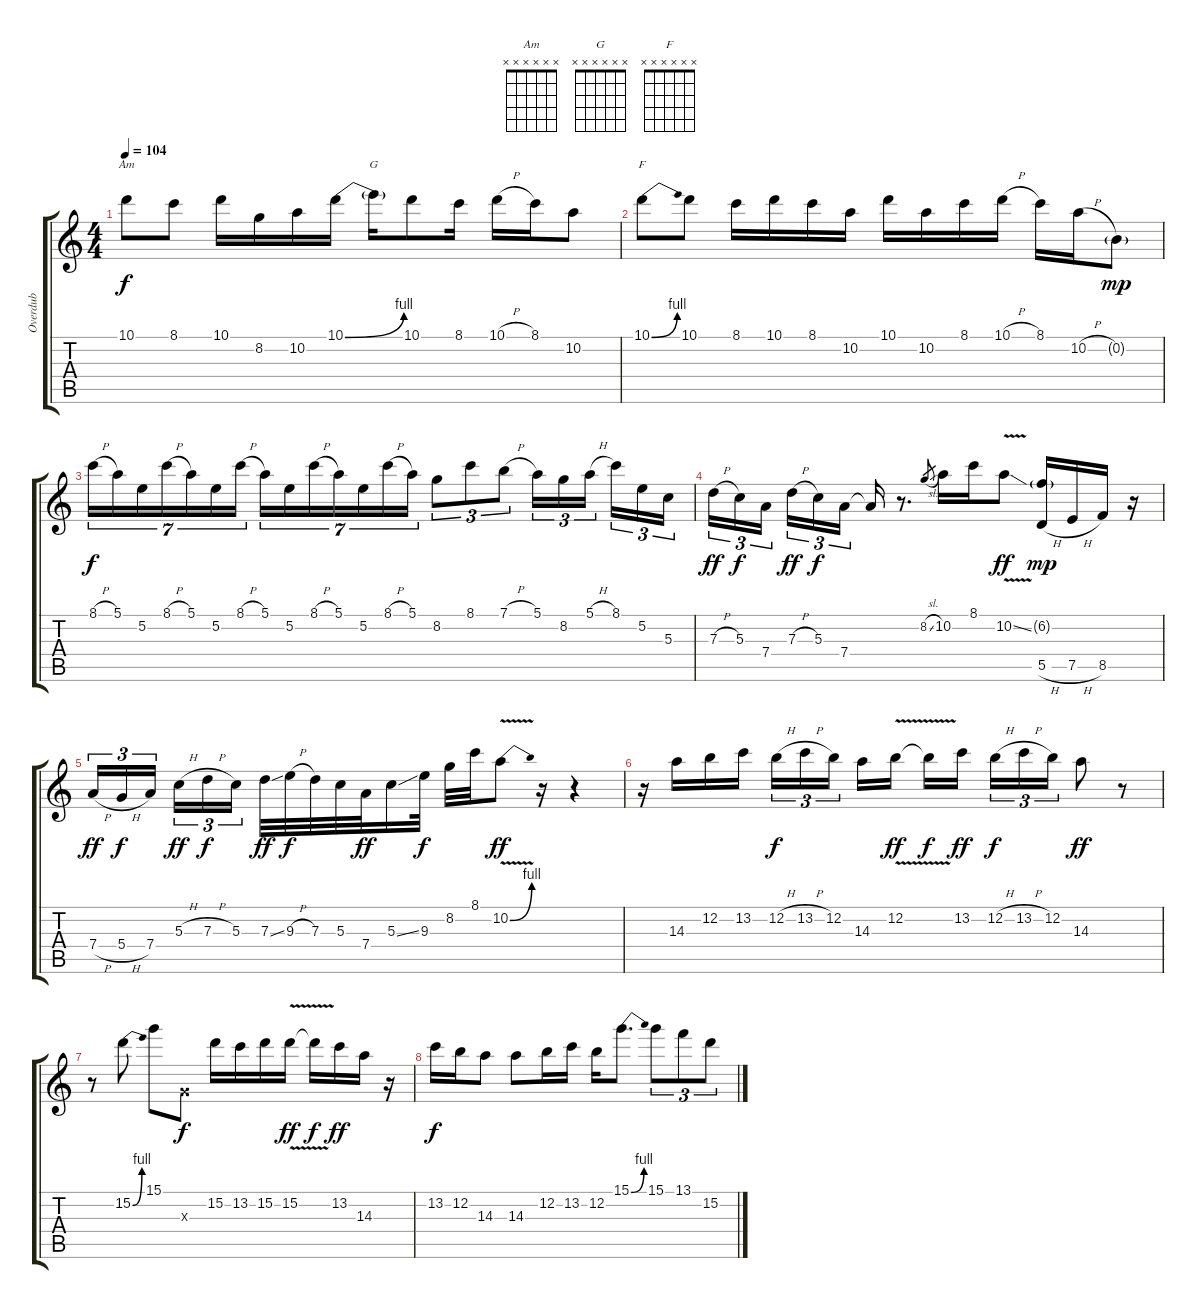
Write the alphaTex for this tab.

\track ("Overdub" "Overdub") {instrument fretlessbass}
\staff {score tabs}
\tuning (E4 B3 G3 D3 A2 E2) {hide}
\chord ("Am" x x x x x x)
\chord ("G" x x x x x x)
\chord ("F" x x x x x x)
\ts (4 4)
\tempo 104
\clef g2
\ks c
10.1.8{ch "Am" dy f} 8.1.8 10.1.16 8.2.16 10.2.16 10.1{be (bend 0 0 60 4)}.16 10.1{t}.16{ch "G"} 10.1.8 8.1.16 10.1{h}.16 8.1.16 10.2.8 |
10.1{be (bend 0 0 60 4)}.8{ch "F"} 10.1.8 8.1.16 10.1.16 8.1.16 10.2.16 10.1.16 10.2.16 8.1.16 10.1{h}.16 8.1.16 10.2{h}.16 0.2{g}.8{dy mp} |
8.1{h}.16{tu (7 4) dy f} 5.1.16{tu (7 4)} 5.2.16{tu (7 4)} 8.1{h}.16{tu (7 4)} 5.1.16{tu (7 4)} 5.2.16{tu (7 4)} 8.1{h}.16{tu (7 4)} 5.1.16{tu (7 4)} 5.2.16{tu (7 4)} 8.1{h}.16{tu (7 4)} 5.1.16{tu (7 4)} 5.2.16{tu (7 4)} 8.1{h}.16{tu (7 4)} 5.1.16{tu (7 4)} 8.2.8{tu (3 2)} 8.1.8{tu (3 2)} 7.1{h}.8{tu (3 2)} 5.1.16{tu (3 2)} 8.2.16{tu (3 2)} 5.1{h}.16{tu (3 2)} 8.1.16{tu (3 2)} 5.2.16{tu (3 2)} 5.3.16{tu (3 2)} |
7.3{h}.16{tu (3 2) dy ff} 5.3.16{tu (3 2) dy f} 7.4.16{tu (3 2)} 7.3{h}.16{tu (3 2) dy ff} 5.3.16{tu (3 2) dy f} 7.4.16{tu (3 2)} 7.4{t}.16 r.8{d} 8.2{sl}.8{gr} 10.2.16 8.1.16 10.2{v ss}.8{dy ff} (6.2{g} 5.5{h}).16{dy mp} 7.5{h}.16 8.5.16 r.16 |
7.4{h}.16{tu (3 2) dy ff} 5.4{h}.16{tu (3 2) dy f} 7.4.16{tu (3 2)} 5.3{h}.16{tu (3 2) dy ff} 7.3{h}.16{tu (3 2) dy f} 5.3.16{tu (3 2)} 7.3{ss}.32{dy ff} 9.3{h}.32{dy f} 7.3.32 5.3.32 7.4.32{dy ff} 5.3{ss}.16 9.3.32{dy f} 8.2.32 8.1.32 10.2{be (bend 0 0 60 4) v}.8{dy ff} r.16 r.4 |
r.16 14.3.16 12.2.16 13.2.16 12.2{h}.16{tu (3 2) dy f} 13.2{h}.16{tu (3 2)} 12.2.16{tu (3 2)} 14.3.16 12.2{v}.16{dy ff} 12.2{t}.16{dy f} 13.2.16{dy ff} 12.2{h}.16{tu (3 2) dy f} 13.2{h}.16{tu (3 2)} 12.2.16{tu (3 2)} 14.3.8{dy ff} r.8 |
r.8 15.2{be (bend 0 0 60 4)}.8 15.1.8 0.3{x}.8{dy f} 15.2.16 13.2.16 15.2.16 15.2{v}.16{dy ff} 15.2{t}.16{dy f} 13.2.16{dy ff} 14.3.16 r.16 |
13.2.16{dy f} 12.2.16 14.3.8 14.3.8 12.2.16 13.2.16 12.2.16 15.1{be (bend 0 0 60 4)}.8{d} 15.1.8{tu (3 2)} 13.1.8{tu (3 2)} 15.2.8{tu (3 2)}
